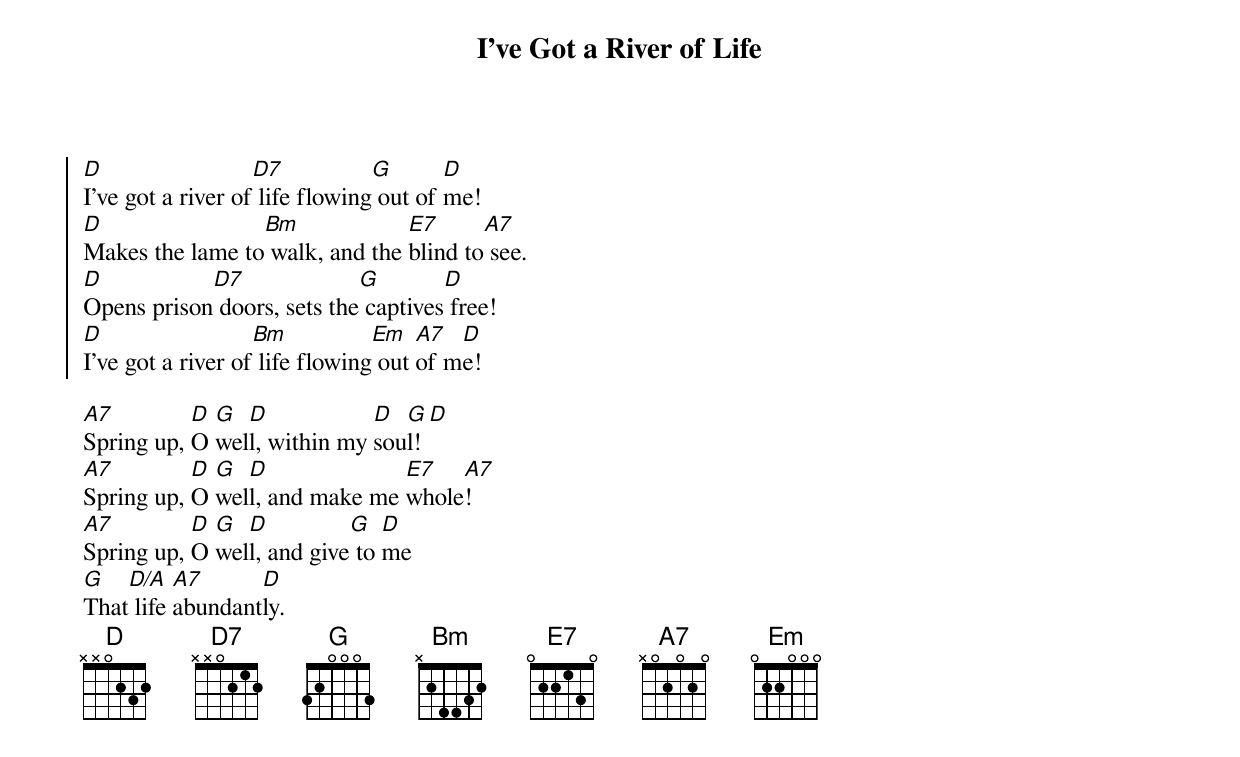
{title: I've Got a River of Life}
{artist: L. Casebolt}
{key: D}

{start_of_chorus}
[D]I've got a river of[D7] life flowing[G] out of [D]me!
[D]Makes the lame to[Bm] walk, and the [E7]blind to[A7] see.
[D]Opens prison[D7] doors, sets the[G] captives[D] free!
[D]I've got a river of[Bm] life flowing[Em] out [A7]of m[D]e!
{end_of_chorus}

{start_of_bridge}
[A7]Spring up, [D]O [G]wel[D]l, within my [D]sou[G]l![D]
[A7]Spring up, [D]O [G]wel[D]l, and make me [E7]whole[A7]!
[A7]Spring up, [D]O [G]wel[D]l, and give[G] to [D]me
[G]That[D/A] life [A7]abundant[D]ly.
{end_of_bridge}
